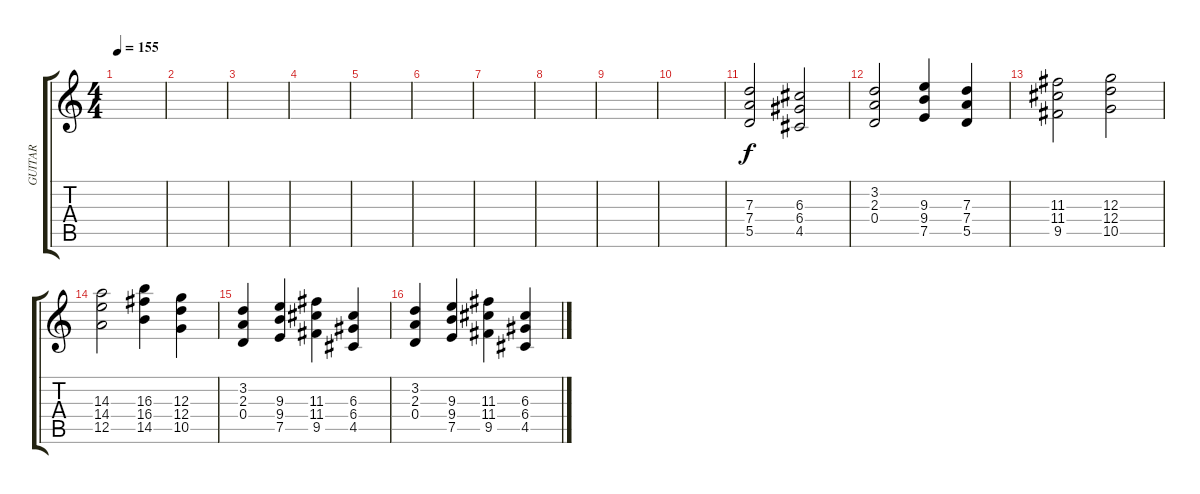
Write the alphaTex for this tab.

\track ("GUITAR" "GUITAR") {instrument electricguitarclean}
\staff {score tabs}
\tuning (E4 B3 G3 D3 A2 D2) {hide}
\ts (4 4)
\tempo 155
\clef g2
\ks c
|
|
|
|
|
|
|
|
|
|
(7.3 7.4 5.5).2{volume 12 balance 16 instrument distortionguitar} (6.3 6.4 4.5).2 |
(3.2 2.3 0.4).2 (9.3 9.4 7.5).4 (7.3 7.4 5.5).4 |
(11.3 11.4 9.5).2 (12.3 12.4 10.5).2 |
(14.3 14.4 12.5).2 (16.3 16.4 14.5).4 (12.3 12.4 10.5).4 |
(3.2 2.3 0.4).4 (9.3 9.4 7.5).4 (11.3 11.4 9.5).4 (6.3 6.4 4.5).4 |
(3.2 2.3 0.4).4 (9.3 9.4 7.5).4 (11.3 11.4 9.5).4 (6.3 6.4 4.5).4
